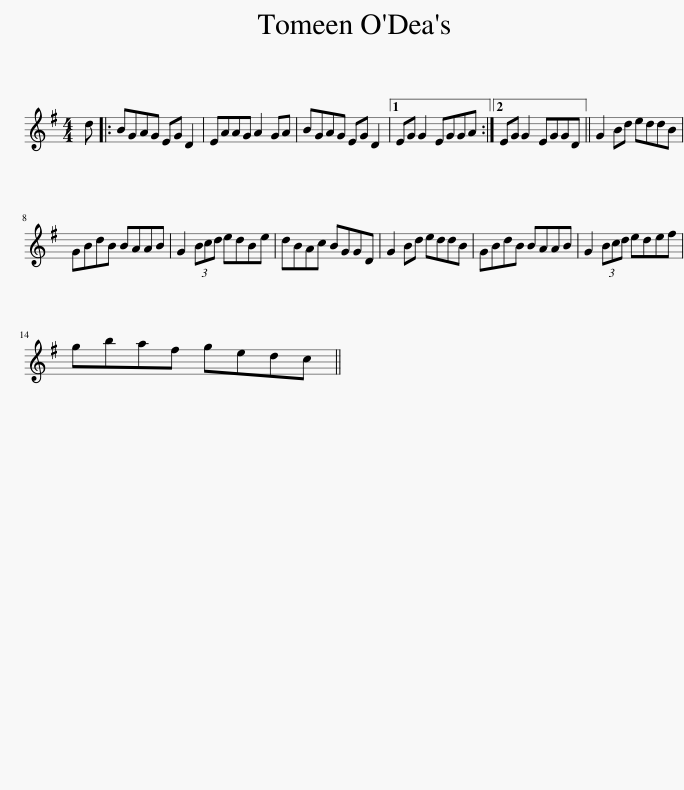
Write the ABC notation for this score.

X:1
L:1/8
M:4/4
I:linebreak $
K:G
V:1 treble
V:1
 d |: BGAG EG D2 | EAAG A2 GA | BGAG EG D2 |1 EG G2 EGGA :|2 %5
 EG G2 EGGD || G2 Bd eddB |$ GBdB BAAB | G2 (3Bcd edBe | dBAc BGGD | %10
 G2 Bd eddB | GBdB BAAB | G2 (3Bcd edef |$ gbaf gedc || %14
